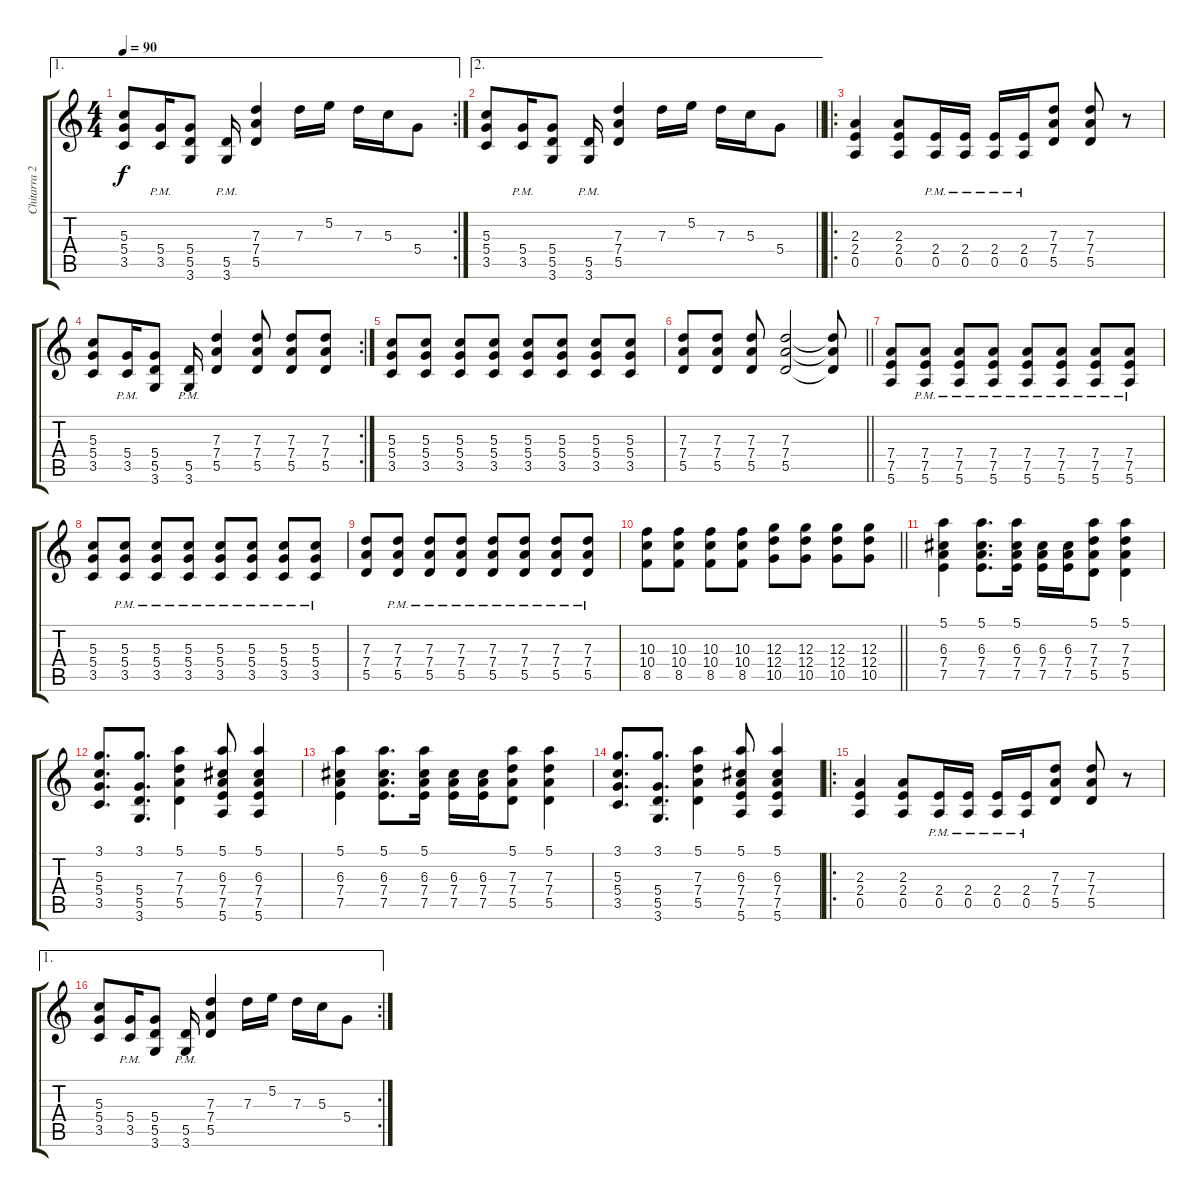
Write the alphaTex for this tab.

\track ("Chitarra 2" "Chitarra 2") {instrument overdrivenguitar}
\staff {score tabs}
\tuning (E4 B3 G3 D3 A2 E2) {hide}
\ae 1
\rc 2
\ts (4 4)
\tempo 90
\clef g2
\ks c
(5.3 5.4 3.5).8{dy f} (5.4{pm} 3.5{pm}).16 (5.4 5.5 3.6).8 (5.5{pm} 3.6{pm}).16 (7.3 7.4 5.5).4 7.3.16 5.2.16 7.3.16 5.3.16 5.4.8 |
\ae 2
\barLineRight lightlight
(5.3 5.4 3.5).8 (5.4{pm} 3.5{pm}).16 (5.4 5.5 3.6).8 (5.5{pm} 3.6{pm}).16 (7.3 7.4 5.5).4 7.3.16 5.2.16 7.3.16 5.3.16 5.4.8 |
\ro
(2.3 2.4 0.5).4 (2.3 2.4 0.5).8 (2.4{pm} 0.5{pm}).16 (2.4{pm} 0.5{pm}).16 (2.4{pm} 0.5{pm}).16 (2.4{pm} 0.5{pm}).16 (7.3 7.4 5.5).8 (7.3 7.4 5.5).8 r.8 |
\rc 2
(5.3 5.4 3.5).8 (5.4{pm} 3.5{pm}).16 (5.4 5.5 3.6).8 (5.5{pm} 3.6{pm}).16 (7.3 7.4 5.5).4 (7.3 7.4 5.5).8 (7.3 7.4 5.5).8 (7.3 7.4 5.5).8 |
(5.3 5.4 3.5).8 (5.3 5.4 3.5).8 (5.3 5.4 3.5).8 (5.3 5.4 3.5).8 (5.3 5.4 3.5).8 (5.3 5.4 3.5).8 (5.3 5.4 3.5).8 (5.3 5.4 3.5).8 |
\barLineRight lightlight
(7.3 7.4 5.5).8 (7.3 7.4 5.5).8 (7.3 7.4 5.5).8 (7.3 7.4 5.5).2 (7.3{t} 7.4{t} 5.5{t}).8 |
(7.4 7.5 5.6).8 (7.4{pm} 7.5{pm} 5.6{pm}).8 (7.4{pm} 7.5{pm} 5.6{pm}).8 (7.4{pm} 7.5{pm} 5.6{pm}).8 (7.4{pm} 7.5{pm} 5.6{pm}).8 (7.4{pm} 7.5{pm} 5.6{pm}).8 (7.4{pm} 7.5{pm} 5.6{pm}).8 (7.4{pm} 7.5{pm} 5.6{pm}).8 |
(5.3 5.4 3.5).8 (5.3{pm} 5.4{pm} 3.5{pm}).8 (5.3{pm} 5.4{pm} 3.5{pm}).8 (5.3{pm} 5.4{pm} 3.5{pm}).8 (5.3{pm} 5.4{pm} 3.5{pm}).8 (5.3{pm} 5.4{pm} 3.5{pm}).8 (5.3{pm} 5.4{pm} 3.5{pm}).8 (5.3{pm} 5.4{pm} 3.5{pm}).8 |
(7.3 7.4 5.5).8 (7.3{pm} 7.4{pm} 5.5{pm}).8 (7.3{pm} 7.4{pm} 5.5{pm}).8 (7.3{pm} 7.4{pm} 5.5{pm}).8 (7.3{pm} 7.4{pm} 5.5{pm}).8 (7.3{pm} 7.4{pm} 5.5{pm}).8 (7.3{pm} 7.4{pm} 5.5{pm}).8 (7.3{pm} 7.4{pm} 5.5{pm}).8 |
\barLineRight lightlight
(10.3 10.4 8.5).8 (10.3 10.4 8.5).8 (10.3 10.4 8.5).8 (10.3 10.4 8.5).8 (12.3 12.4 10.5).8 (12.3 12.4 10.5).8 (12.3 12.4 10.5).8 (12.3 12.4 10.5).8 |
(5.1 6.3 7.4 7.5).4{instrument acousticguitarsteel} (5.1 6.3 7.4 7.5).8{d} (5.1 6.3 7.4 7.5).16 (6.3 7.4 7.5).16 (6.3 7.4 7.5).16 (5.1 7.3 7.4 5.5).8 (5.1 7.3 7.4 5.5).4 |
(3.1 5.3 5.4 3.5).8{d} (3.1 5.4 5.5 3.6).8{d} (5.1 7.3 7.4 5.5).4 (5.1 6.3 7.4 7.5 5.6).8 (5.1 6.3 7.4 7.5 5.6).4 |
(5.1 6.3 7.4 7.5).4 (5.1 6.3 7.4 7.5).8{d} (5.1 6.3 7.4 7.5).16 (6.3 7.4 7.5).16 (6.3 7.4 7.5).16 (5.1 7.3 7.4 5.5).8 (5.1 7.3 7.4 5.5).4 |
(3.1 5.3 5.4 3.5).8{d} (3.1 5.4 5.5 3.6).8{d} (5.1 7.3 7.4 5.5).4 (5.1 6.3 7.4 7.5 5.6).8 (5.1 6.3 7.4 7.5 5.6).4 |
\ro
(2.3 2.4 0.5).4{instrument overdrivenguitar} (2.3 2.4 0.5).8 (2.4{pm} 0.5{pm}).16 (2.4{pm} 0.5{pm}).16 (2.4{pm} 0.5{pm}).16 (2.4{pm} 0.5{pm}).16 (7.3 7.4 5.5).8 (7.3 7.4 5.5).8 r.8 |
\ae 1
\rc 2
(5.3 5.4 3.5).8 (5.4{pm} 3.5{pm}).16 (5.4 5.5 3.6).8 (5.5{pm} 3.6{pm}).16 (7.3 7.4 5.5).4 7.3.16 5.2.16 7.3.16 5.3.16 5.4.8
